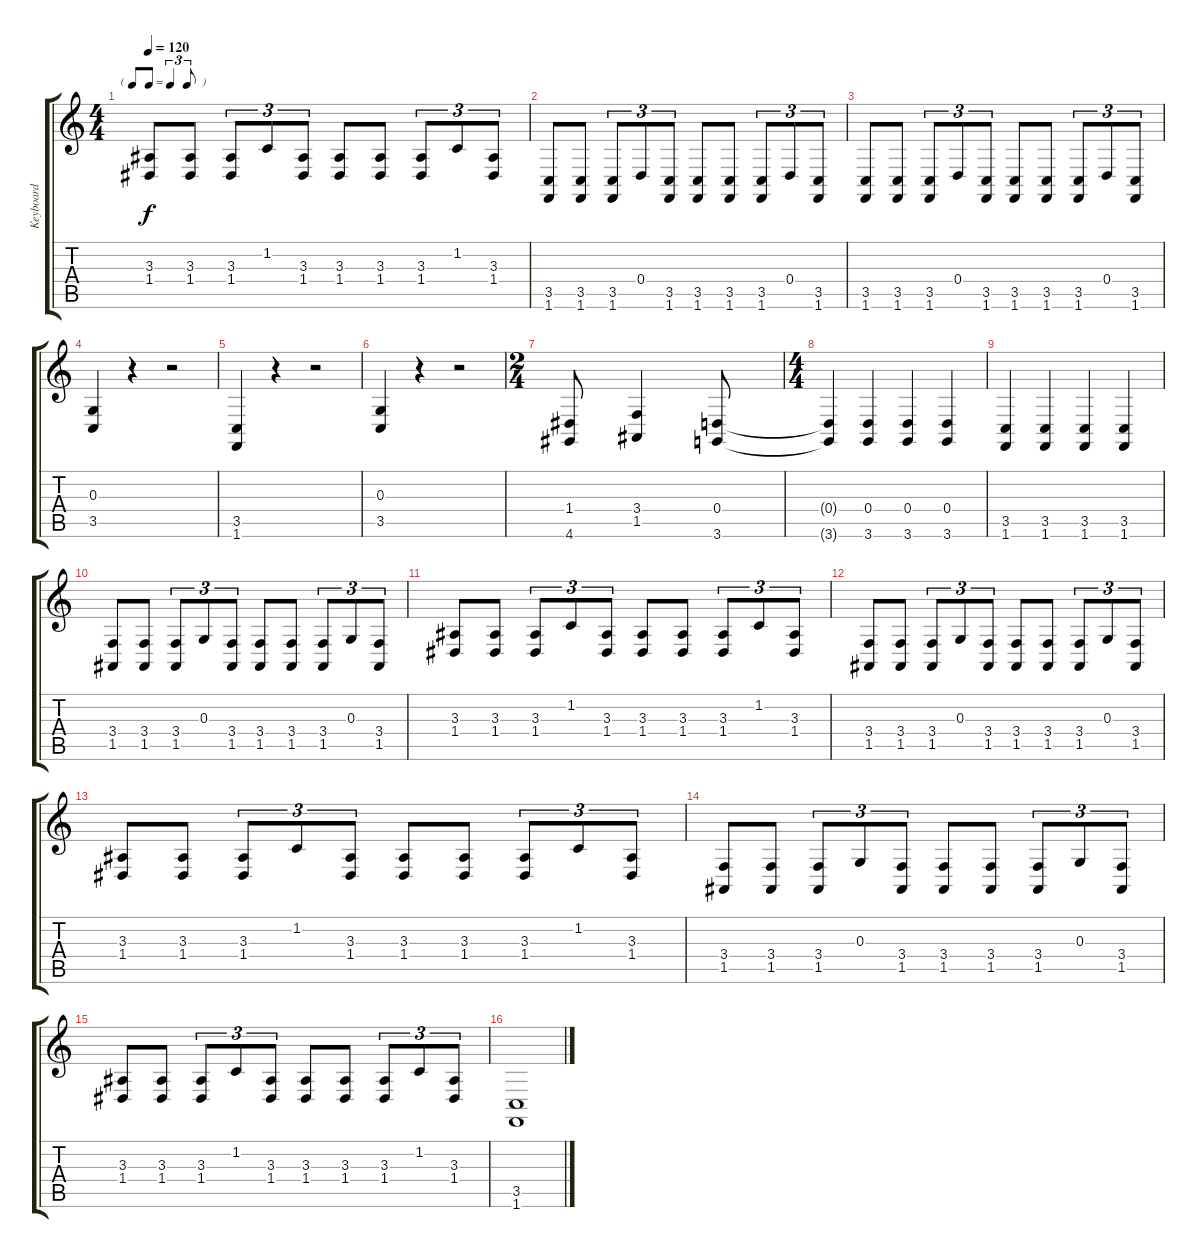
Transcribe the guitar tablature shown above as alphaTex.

\track ("Keyboard" "Keyboard") {instrument electricgrandpiano}
\staff {score tabs}
\tuning (E4 B3 G3 D3 A2 E2) {hide}
\ts (4 4)
\tf triplet8th
\tempo 120
\clef g2
\ks c
(3.3 1.4).8{dy f} (3.3 1.4).8 (3.3 1.4).8{tu (3 2)} 1.2.8{tu (3 2)} (3.3 1.4).8{tu (3 2)} (3.3 1.4).8 (3.3 1.4).8 (3.3 1.4).8{tu (3 2)} 1.2.8{tu (3 2)} (3.3 1.4).8{tu (3 2)} |
(3.5 1.6).8 (3.5 1.6).8 (3.5 1.6).8{tu (3 2)} 0.4.8{tu (3 2)} (3.5 1.6).8{tu (3 2)} (3.5 1.6).8 (3.5 1.6).8 (3.5 1.6).8{tu (3 2)} 0.4.8{tu (3 2)} (3.5 1.6).8{tu (3 2)} |
(3.5 1.6).8 (3.5 1.6).8 (3.5 1.6).8{tu (3 2)} 0.4.8{tu (3 2)} (3.5 1.6).8{tu (3 2)} (3.5 1.6).8 (3.5 1.6).8 (3.5 1.6).8{tu (3 2)} 0.4.8{tu (3 2)} (3.5 1.6).8{tu (3 2)} |
(0.3 3.5).4 r.4 r.2 |
(3.5 1.6).4 r.4 r.2 |
(0.3 3.5).4 r.4 r.2 |
\ts (2 4)
(1.4 4.6).8 (3.4 1.5).4 (0.4 3.6).8 |
\ts (4 4)
(0.4{t} 3.6{t}).4 (0.4 3.6).4 (0.4 3.6).4 (0.4 3.6).4 |
(3.5 1.6).4 (3.5 1.6).4 (3.5 1.6).4 (3.5 1.6).4 |
(3.4 1.5).8 (3.4 1.5).8 (3.4 1.5).8{tu (3 2)} 0.3.8{tu (3 2)} (3.4 1.5).8{tu (3 2)} (3.4 1.5).8 (3.4 1.5).8 (3.4 1.5).8{tu (3 2)} 0.3.8{tu (3 2)} (3.4 1.5).8{tu (3 2)} |
(3.3 1.4).8 (3.3 1.4).8 (3.3 1.4).8{tu (3 2)} 1.2.8{tu (3 2)} (3.3 1.4).8{tu (3 2)} (3.3 1.4).8 (3.3 1.4).8 (3.3 1.4).8{tu (3 2)} 1.2.8{tu (3 2)} (3.3 1.4).8{tu (3 2)} |
(3.4 1.5).8 (3.4 1.5).8 (3.4 1.5).8{tu (3 2)} 0.3.8{tu (3 2)} (3.4 1.5).8{tu (3 2)} (3.4 1.5).8 (3.4 1.5).8 (3.4 1.5).8{tu (3 2)} 0.3.8{tu (3 2)} (3.4 1.5).8{tu (3 2)} |
(3.3 1.4).8 (3.3 1.4).8 (3.3 1.4).8{tu (3 2)} 1.2.8{tu (3 2)} (3.3 1.4).8{tu (3 2)} (3.3 1.4).8 (3.3 1.4).8 (3.3 1.4).8{tu (3 2)} 1.2.8{tu (3 2)} (3.3 1.4).8{tu (3 2)} |
(3.4 1.5).8 (3.4 1.5).8 (3.4 1.5).8{tu (3 2)} 0.3.8{tu (3 2)} (3.4 1.5).8{tu (3 2)} (3.4 1.5).8 (3.4 1.5).8 (3.4 1.5).8{tu (3 2)} 0.3.8{tu (3 2)} (3.4 1.5).8{tu (3 2)} |
(3.3 1.4).8 (3.3 1.4).8 (3.3 1.4).8{tu (3 2)} 1.2.8{tu (3 2)} (3.3 1.4).8{tu (3 2)} (3.3 1.4).8 (3.3 1.4).8 (3.3 1.4).8{tu (3 2)} 1.2.8{tu (3 2)} (3.3 1.4).8{tu (3 2)} |
(3.5 1.6).1
